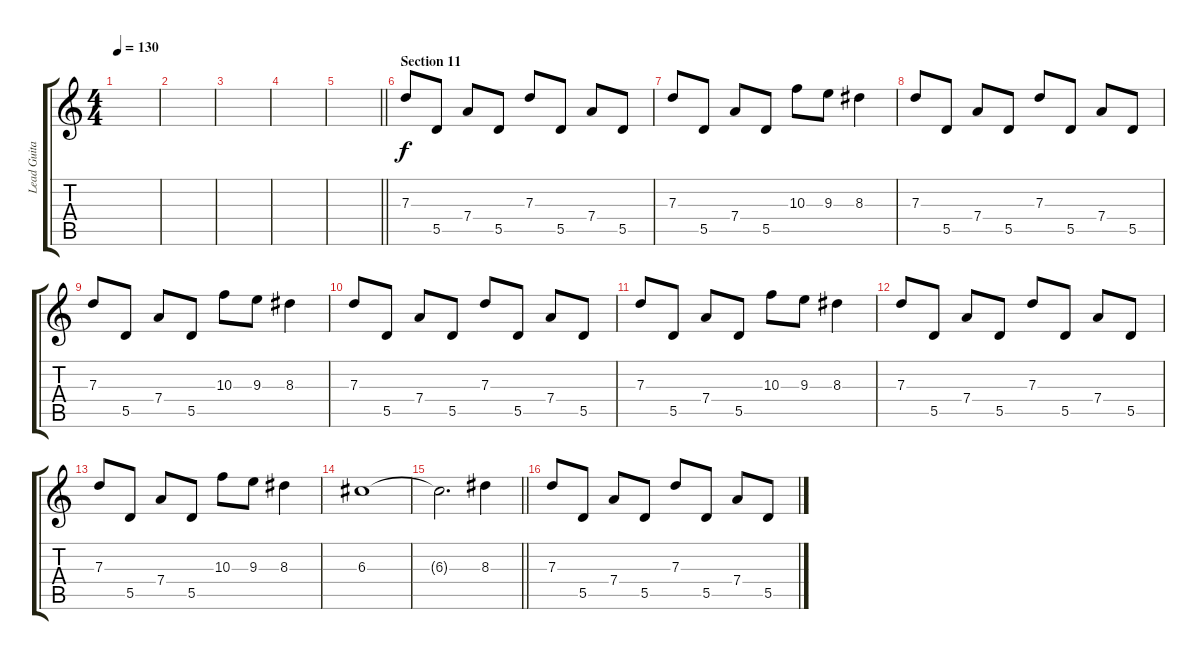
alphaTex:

\track ("Lead Guitar" "Lead Guita") {instrument distortionguitar}
\staff {score tabs}
\tuning (E4 B3 G3 D3 A2 E2) {hide}
\ts (4 4)
\tempo 130
\clef g2
\ks c
|
|
|
|
\barLineRight lightlight
|
\section ("" "Section 11")
7.3.8 5.5.8 7.4.8 5.5.8 7.3.8 5.5.8 7.4.8 5.5.8 |
7.3.8 5.5.8 7.4.8 5.5.8 10.3.8 9.3.8 8.3.4 |
7.3.8 5.5.8 7.4.8 5.5.8 7.3.8 5.5.8 7.4.8 5.5.8 |
7.3.8 5.5.8 7.4.8 5.5.8 10.3.8 9.3.8 8.3.4 |
7.3.8 5.5.8 7.4.8 5.5.8 7.3.8 5.5.8 7.4.8 5.5.8 |
7.3.8 5.5.8 7.4.8 5.5.8 10.3.8 9.3.8 8.3.4 |
7.3.8 5.5.8 7.4.8 5.5.8 7.3.8 5.5.8 7.4.8 5.5.8 |
7.3.8 5.5.8 7.4.8 5.5.8 10.3.8 9.3.8 8.3.4 |
6.3.1 |
\barLineRight lightlight
6.3{t}.2{d} 8.3.4 |
7.3.8 5.5.8 7.4.8 5.5.8 7.3.8 5.5.8 7.4.8 5.5.8
